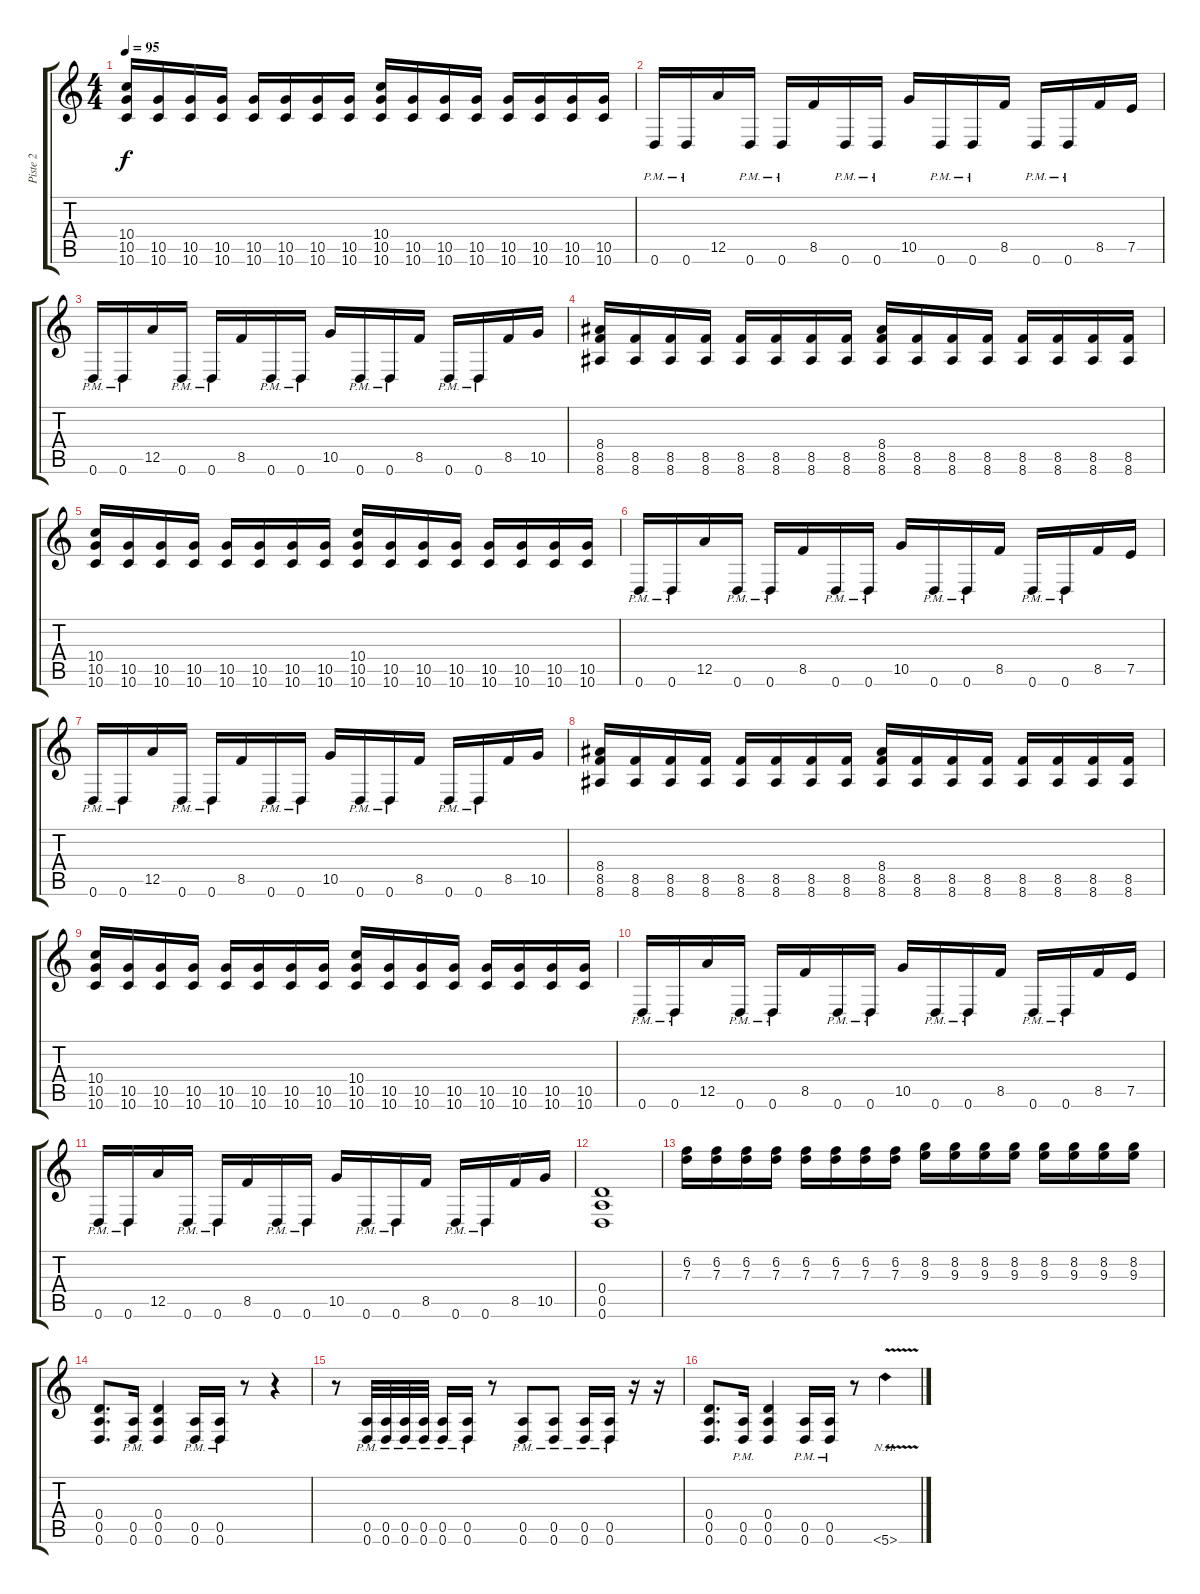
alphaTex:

\track ("Piste 2" "Piste 2") {instrument distortionguitar}
\staff {score tabs}
\tuning (E4 B3 G3 D3 A2 D2) {hide}
\ts (4 4)
\tempo 95
\clef g2
\ks c
(10.4 10.5 10.6).16{dy f} (10.5 10.6).16 (10.5 10.6).16 (10.5 10.6).16 (10.5 10.6).16 (10.5 10.6).16 (10.5 10.6).16 (10.5 10.6).16 (10.4 10.5 10.6).16 (10.5 10.6).16 (10.5 10.6).16 (10.5 10.6).16 (10.5 10.6).16 (10.5 10.6).16 (10.5 10.6).16 (10.5 10.6).16 |
0.6{pm}.16 0.6{pm}.16 12.5.16 0.6{pm}.16 0.6{pm}.16 8.5.16 0.6{pm}.16 0.6{pm}.16 10.5.16 0.6{pm}.16 0.6{pm}.16 8.5.16 0.6{pm}.16 0.6{pm}.16 8.5.16 7.5.16 |
0.6{pm}.16 0.6{pm}.16 12.5.16 0.6{pm}.16 0.6{pm}.16 8.5.16 0.6{pm}.16 0.6{pm}.16 10.5.16 0.6{pm}.16 0.6{pm}.16 8.5.16 0.6{pm}.16 0.6{pm}.16 8.5.16 10.5.16 |
(8.4 8.5 8.6).16 (8.5 8.6).16 (8.5 8.6).16 (8.5 8.6).16 (8.5 8.6).16 (8.5 8.6).16 (8.5 8.6).16 (8.5 8.6).16 (8.4 8.5 8.6).16 (8.5 8.6).16 (8.5 8.6).16 (8.5 8.6).16 (8.5 8.6).16 (8.5 8.6).16 (8.5 8.6).16 (8.5 8.6).16 |
(10.4 10.5 10.6).16 (10.5 10.6).16 (10.5 10.6).16 (10.5 10.6).16 (10.5 10.6).16 (10.5 10.6).16 (10.5 10.6).16 (10.5 10.6).16 (10.4 10.5 10.6).16 (10.5 10.6).16 (10.5 10.6).16 (10.5 10.6).16 (10.5 10.6).16 (10.5 10.6).16 (10.5 10.6).16 (10.5 10.6).16 |
0.6{pm}.16 0.6{pm}.16 12.5.16 0.6{pm}.16 0.6{pm}.16 8.5.16 0.6{pm}.16 0.6{pm}.16 10.5.16 0.6{pm}.16 0.6{pm}.16 8.5.16 0.6{pm}.16 0.6{pm}.16 8.5.16 7.5.16 |
0.6{pm}.16 0.6{pm}.16 12.5.16 0.6{pm}.16 0.6{pm}.16 8.5.16 0.6{pm}.16 0.6{pm}.16 10.5.16 0.6{pm}.16 0.6{pm}.16 8.5.16 0.6{pm}.16 0.6{pm}.16 8.5.16 10.5.16 |
(8.4 8.5 8.6).16 (8.5 8.6).16 (8.5 8.6).16 (8.5 8.6).16 (8.5 8.6).16 (8.5 8.6).16 (8.5 8.6).16 (8.5 8.6).16 (8.4 8.5 8.6).16 (8.5 8.6).16 (8.5 8.6).16 (8.5 8.6).16 (8.5 8.6).16 (8.5 8.6).16 (8.5 8.6).16 (8.5 8.6).16 |
(10.4 10.5 10.6).16 (10.5 10.6).16 (10.5 10.6).16 (10.5 10.6).16 (10.5 10.6).16 (10.5 10.6).16 (10.5 10.6).16 (10.5 10.6).16 (10.4 10.5 10.6).16 (10.5 10.6).16 (10.5 10.6).16 (10.5 10.6).16 (10.5 10.6).16 (10.5 10.6).16 (10.5 10.6).16 (10.5 10.6).16 |
0.6{pm}.16 0.6{pm}.16 12.5.16 0.6{pm}.16 0.6{pm}.16 8.5.16 0.6{pm}.16 0.6{pm}.16 10.5.16 0.6{pm}.16 0.6{pm}.16 8.5.16 0.6{pm}.16 0.6{pm}.16 8.5.16 7.5.16 |
0.6{pm}.16 0.6{pm}.16 12.5.16 0.6{pm}.16 0.6{pm}.16 8.5.16 0.6{pm}.16 0.6{pm}.16 10.5.16 0.6{pm}.16 0.6{pm}.16 8.5.16 0.6{pm}.16 0.6{pm}.16 8.5.16 10.5.16 |
(0.4 0.5 0.6).1 |
(6.2 7.3).16 (6.2 7.3).16 (6.2 7.3).16 (6.2 7.3).16 (6.2 7.3).16 (6.2 7.3).16 (6.2 7.3).16 (6.2 7.3).16 (8.2 9.3).16 (8.2 9.3).16 (8.2 9.3).16 (8.2 9.3).16 (8.2 9.3).16 (8.2 9.3).16 (8.2 9.3).16 (8.2 9.3).16 |
(0.4 0.5 0.6).8{d} (0.5{pm} 0.6).16 (0.4 0.5 0.6).4 (0.5 0.6{pm}).16 (0.5 0.6{pm}).16 r.8 r.4 |
r.8 (0.5{pm} 0.6{pm}).32 (0.5{pm} 0.6{pm}).32 (0.5{pm} 0.6{pm}).32 (0.5{pm} 0.6{pm}).32 (0.5{pm} 0.6{pm}).16 (0.5{pm} 0.6{pm}).16 r.8 (0.5{pm} 0.6{pm}).8 (0.5{pm} 0.6{pm}).8 (0.5{pm} 0.6{pm}).16 (0.5{pm} 0.6{pm}).16 r.16 r.16 |
(0.4 0.5 0.6).8{d} (0.5{pm} 0.6).16 (0.4 0.5 0.6).4 (0.5 0.6{pm}).16 (0.5 0.6{pm}).16 r.8 5.6{nh v}.4
